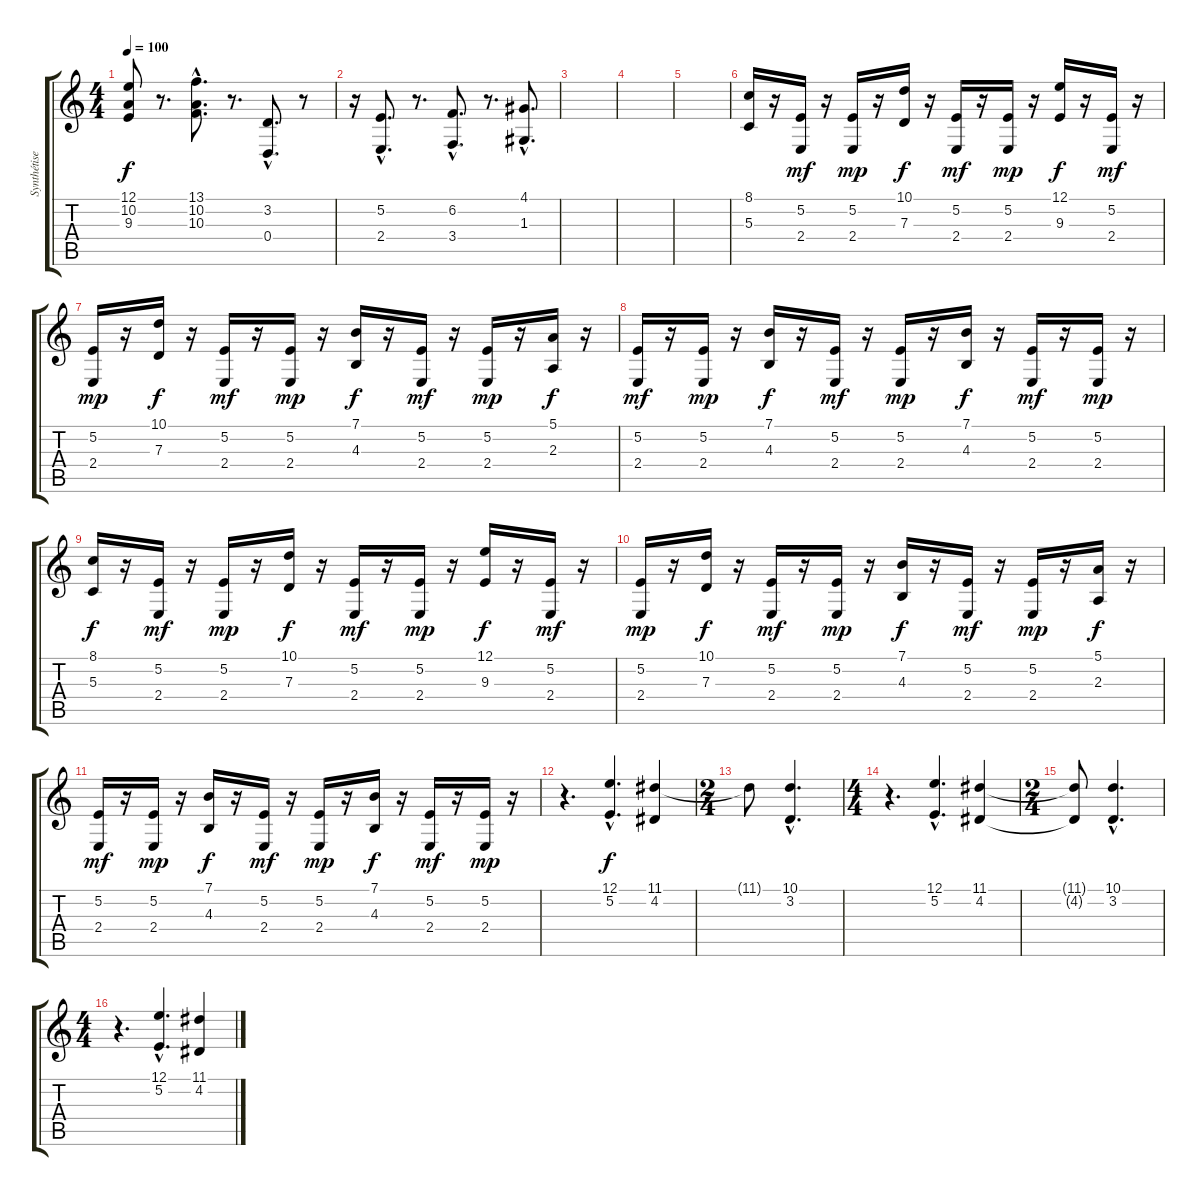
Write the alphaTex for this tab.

\track ("Synthétiseur" "Synthétise") {instrument harpsichord}
\staff {score tabs}
\tuning (E4 B3 G3 D3 A2 E2) {hide}
\ts (4 4)
\tempo 100
\clef g2
\ks c
(12.1{t} 10.2{t} 9.3{t}).8{dy f} r.8{d} (13.1{hac} 10.2{hac} 10.3{hac}).8{d} r.8{d} (3.2{hac} 0.4{hac}).8{d} r.8 |
r.16 (5.2{hac} 2.4{hac}).8{d} r.8{d} (6.2{hac} 3.4{hac}).8{d} r.8{d} (4.1{hac} 1.3{hac}).8{d} |
|
|
|
(8.1 5.3).16 r.16 (5.2 2.4).16{dy mf} r.16 (5.2 2.4).16{dy mp} r.16 (10.1 7.3).16{dy f} r.16 (5.2 2.4).16{dy mf} r.16 (5.2 2.4).16{dy mp} r.16 (12.1 9.3).16{dy f} r.16 (5.2 2.4).16{dy mf} r.16 |
(5.2 2.4).16{dy mp} r.16 (10.1 7.3).16{dy f} r.16 (5.2 2.4).16{dy mf} r.16 (5.2 2.4).16{dy mp} r.16 (7.1 4.3).16{dy f} r.16 (5.2 2.4).16{dy mf} r.16 (5.2 2.4).16{dy mp} r.16 (5.1 2.3).16{dy f} r.16 |
(5.2 2.4).16{dy mf} r.16 (5.2 2.4).16{dy mp} r.16 (7.1 4.3).16{dy f} r.16 (5.2 2.4).16{dy mf} r.16 (5.2 2.4).16{dy mp} r.16 (7.1 4.3).16{dy f} r.16 (5.2 2.4).16{dy mf} r.16 (5.2 2.4).16{dy mp} r.16 |
(8.1 5.3).16{dy f} r.16 (5.2 2.4).16{dy mf} r.16 (5.2 2.4).16{dy mp} r.16 (10.1 7.3).16{dy f} r.16 (5.2 2.4).16{dy mf} r.16 (5.2 2.4).16{dy mp} r.16 (12.1 9.3).16{dy f} r.16 (5.2 2.4).16{dy mf} r.16 |
(5.2 2.4).16{dy mp} r.16 (10.1 7.3).16{dy f} r.16 (5.2 2.4).16{dy mf} r.16 (5.2 2.4).16{dy mp} r.16 (7.1 4.3).16{dy f} r.16 (5.2 2.4).16{dy mf} r.16 (5.2 2.4).16{dy mp} r.16 (5.1 2.3).16{dy f} r.16 |
(5.2 2.4).16{dy mf} r.16 (5.2 2.4).16{dy mp} r.16 (7.1 4.3).16{dy f} r.16 (5.2 2.4).16{dy mf} r.16 (5.2 2.4).16{dy mp} r.16 (7.1 4.3).16{dy f} r.16 (5.2 2.4).16{dy mf} r.16 (5.2 2.4).16{dy mp} r.16 |
r.4{d instrument pad8sweep} (12.1{hac} 5.2{hac}).4{d dy f} (11.1 4.2).4 |
\ts (2 4)
11.1{t}.8 (10.1{hac} 3.2{hac}).4{d} |
\ts (4 4)
r.4{d} (12.1{hac} 5.2{hac}).4{d} (11.1 4.2).4 |
\ts (2 4)
(11.1{t} 4.2{t}).8 (10.1{hac} 3.2{hac}).4{d} |
\ts (4 4)
r.4{d} (12.1{hac} 5.2{hac}).4{d} (11.1 4.2).4
